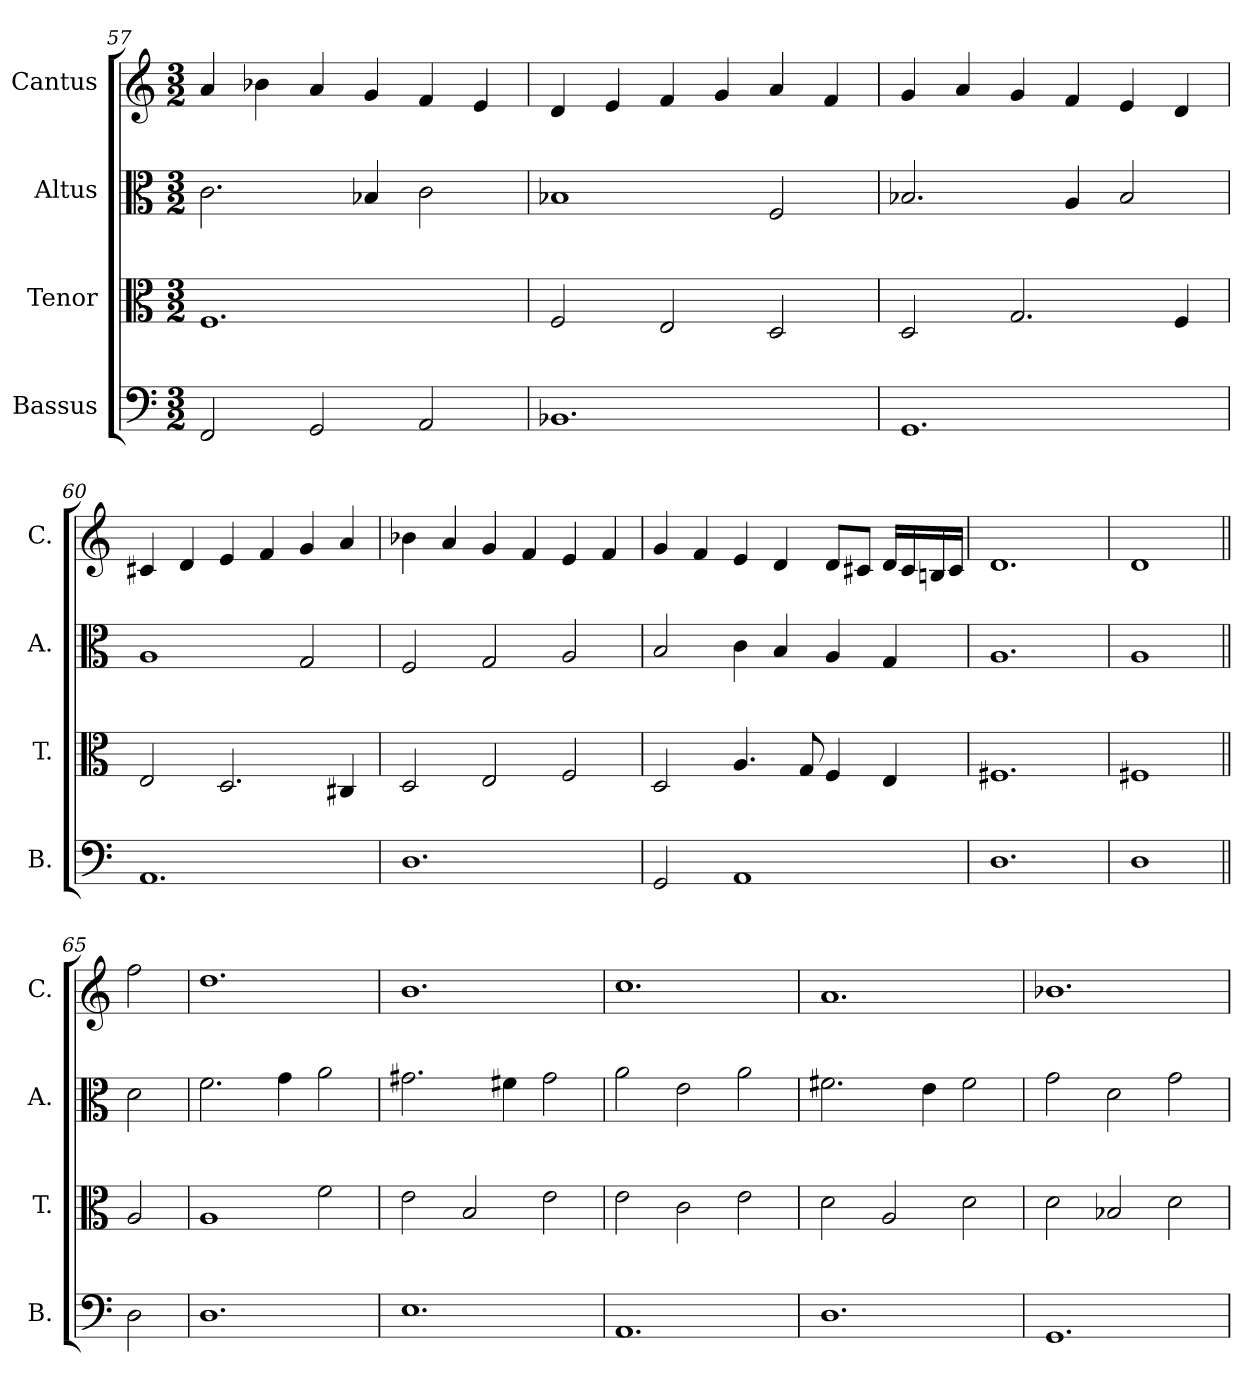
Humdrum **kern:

**kern	**kern	**kern	**kern
*part4	*part3	*part2	*part1
*staff4	*staff3	*staff2	*staff1
*I"Bassus	*I"Tenor	*I"Altus	*I"Cantus
*I'B.	*I'T.	*I'A.	*I'C.
*clefF4	*clefC3	*clefC3	*clefG2
*k[]	*k[]	*k[]	*k[]
*C:	*C:	*C:	*C:
*M3/2	*M3/2	*M3/2	*M3/2
=57	=57	=57	=57
2FF/	1.F/	2.c\	4a/
.	.	.	4b-X\
2GG/	.	.	4a/
.	.	4B-X/	4g/
2AA/	.	2c\	4f/
.	.	.	4e/
=58	=58	=58	=58
1.BB-X/	2F/	1B-X/	4d/
.	.	.	4e/
.	2E/	.	4f/
.	.	.	4g/
.	2D/	2F/	4a/
.	.	.	4f/
=59	=59	=59	=59
1.GG/	2D/	2.B-X/	4g/
.	.	.	4a/
.	2.G/	.	4g/
.	.	4A/	4f/
.	.	2B-/	4e/
.	4F/	.	4d/
=60	=60	=60	=60
1.AA/	2E/	1A/	4c#X/
.	.	.	4d/
.	2.D/	.	4e/
.	.	.	4f/
.	.	2G/	4g/
.	4C#X/	.	4a/
=61	=61	=61	=61
1.D\	2D/	2F/	4b-X\
.	.	.	4a/
.	2E/	2G/	4g/
.	.	.	4f/
.	2F/	2A/	4e/
.	.	.	4f/
=62	=62	=62	=62
2GG/	2D/	2B/	4g/
.	.	.	4f/
1AA/	4.A/	4c\	4e/
.	.	4B/	4d/
.	8G/	.	.
.	4F/	4A/	8d/L
.	.	.	8c#X/J
.	4E/	4G/	16d/LL
.	.	.	16c#/
.	.	.	16Bn/
.	.	.	16c#/JJ
=63	=63	=63	=63
1.D\	1.F#X/	1.A/	1.d/
!!LO:LB:g=z
=64	=64	=64	=64
1D\	1F#X/	1A/	1d/
=65||	=65||	=65||	=65||
2D\	2A/	2d\	2ff\
=66	=66	=66	=66
1.D\	1A/	2.f\	1.dd\
.	.	4g\	.
.	2f\	2a\	.
=67	=67	=67	=67
1.E\	2e\	2.g#X\	1.b\
.	2B/	.	.
.	.	4f#X\	.
.	2e\	2g#\	.
=68	=68	=68	=68
1.AA/	2e\	2a\	1.cc\
.	2c\	2e\	.
.	2e\	2a\	.
=69	=69	=69	=69
1.D\	2d\	2.f#X\	1.a/
.	2A/	.	.
.	.	4e\	.
.	2d\	2f#\	.
=70	=70	=70	=70
1.GG/	2d\	2g\	1.b-X\
.	2B-X/	2d\	.
.	2d\	2g\	.
=	=	=	=
*-	*-	*-	*-
